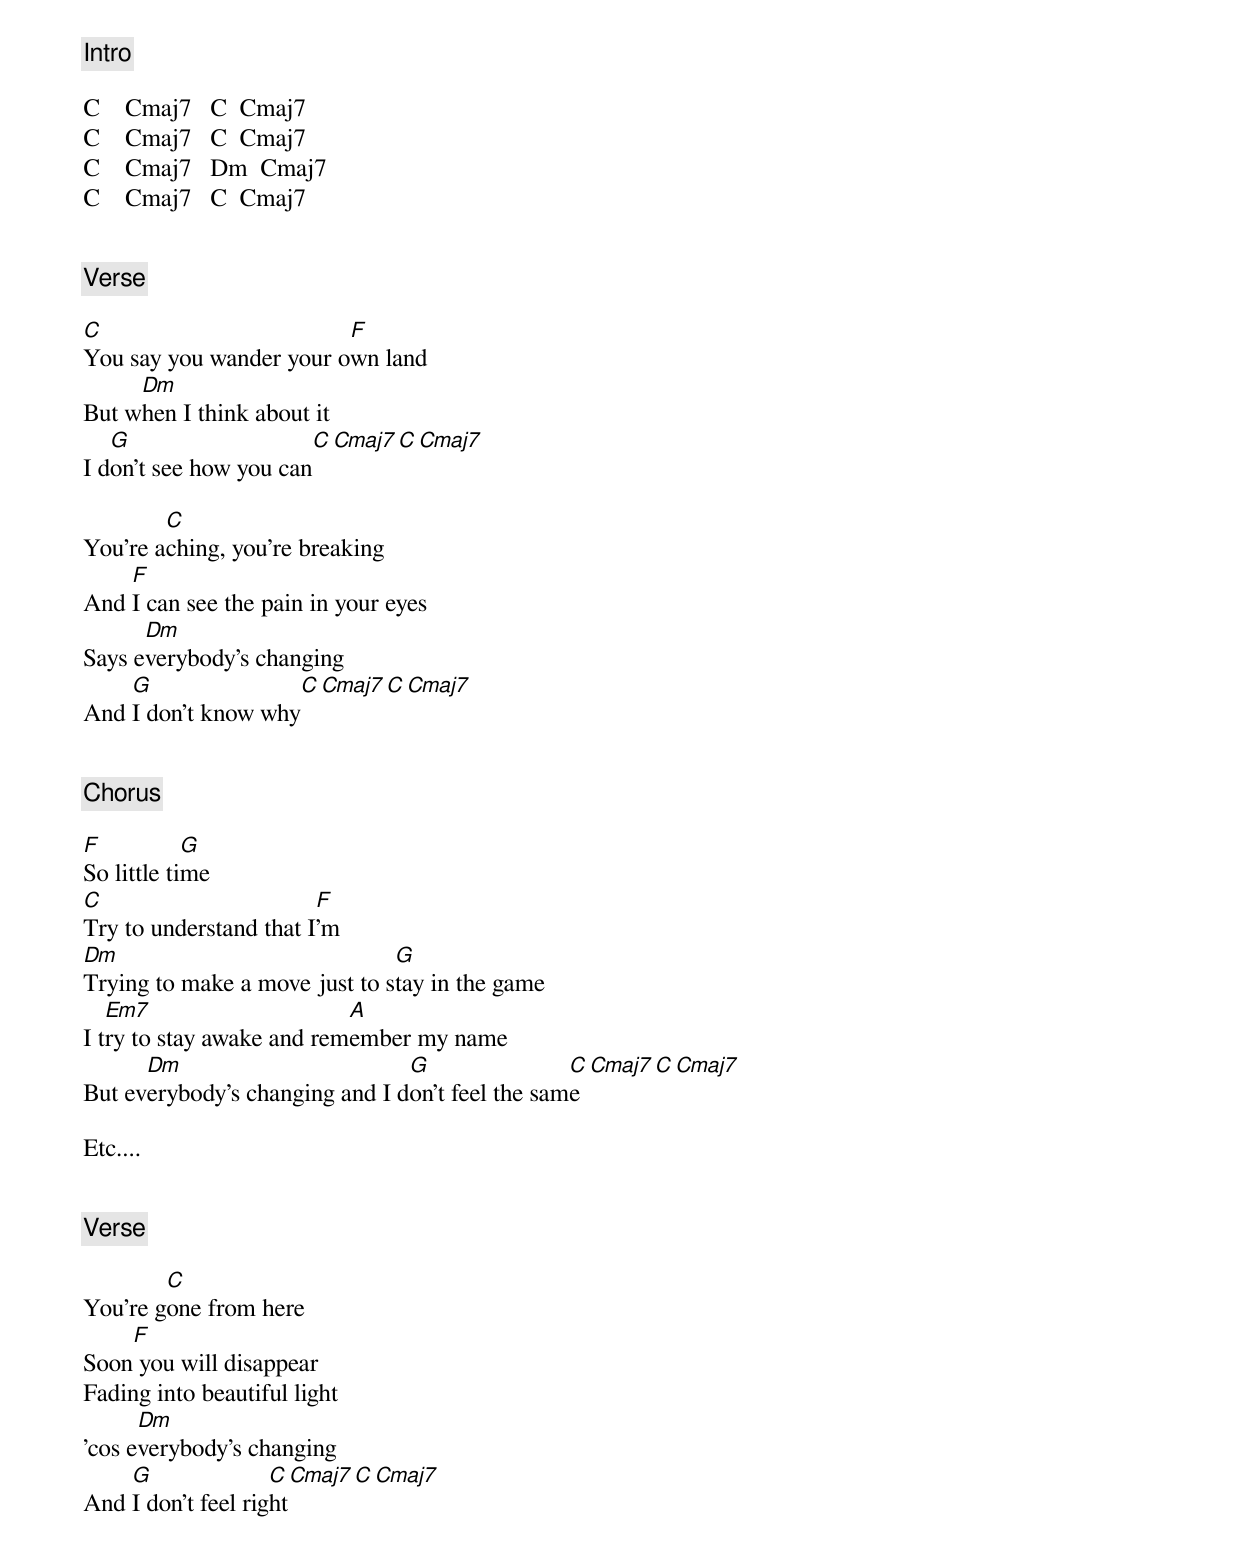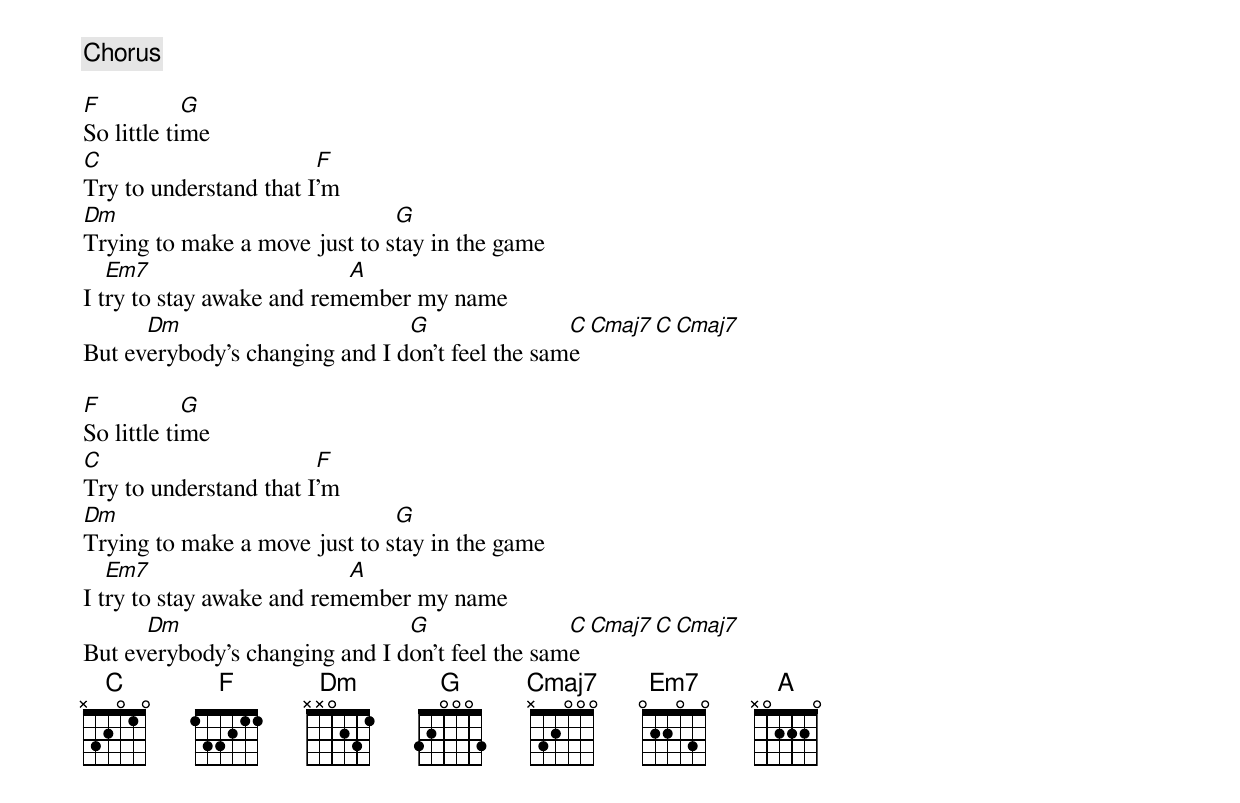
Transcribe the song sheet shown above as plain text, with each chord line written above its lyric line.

[Intro]

C    Cmaj7   C  Cmaj7
C    Cmaj7   C  Cmaj7
C    Cmaj7   Dm  Cmaj7
C    Cmaj7   C  Cmaj7


[Verse]

C                        F
You say you wander your own land
     Dm
But when I think about it
   G                    C   Cmaj7   C   Cmaj7
I don't see how you can

        C
You're aching, you're breaking
    F
And I can see the pain in your eyes
      Dm
Says everybody's changing
    G               C   Cmaj7    C   Cmaj7
And I don't know why


[Chorus]

F           G
So little time
C                       F
Try to understand that I'm
Dm                             G
Trying to make a move just to stay in the game
   Em7                     A
I try to stay awake and remember my name
      Dm                        G                C   Cmaj7  C  Cmaj7
But everybody's changing and I don't feel the same

Etc....


[Verse]

        C
You're gone from here
    F
Soon you will disappear
Fading into beautiful light
      Dm
'cos everybody's changing
    G               C   Cmaj7    C   Cmaj7
And I don't feel right


[Chorus]

F           G
So little time
C                       F
Try to understand that I'm
Dm                             G
Trying to make a move just to stay in the game
   Em7                     A
I try to stay awake and remember my name
      Dm                        G                C   Cmaj7  C  Cmaj7
But everybody's changing and I don't feel the same

F           G
So little time
C                       F
Try to understand that I'm
Dm                             G
Trying to make a move just to stay in the game
   Em7                     A
I try to stay awake and remember my name
      Dm                        G                C   Cmaj7  C  Cmaj7
But everybody's changing and I don't feel the same
